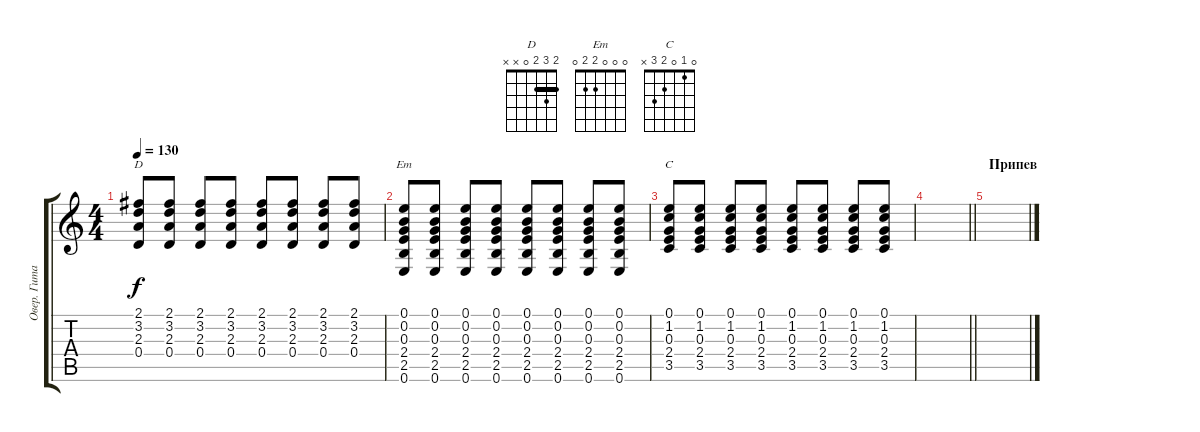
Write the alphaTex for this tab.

\track ("Овер. Гитара" "Овер. Гита") {instrument overdrivenguitar}
\staff {score tabs}
\tuning (E4 B3 G3 D3 A2 E2) {hide}
\chord ("D" 2 3 2 0 x x) {barre 2}
\chord ("Em" 0 0 0 2 2 0)
\chord ("C" 0 1 0 2 3 x)
\ts (4 4)
\tempo 130
\clef g2
\ks c
(2.1 3.2 2.3 0.4).8{ch "D" dy f} (2.1 3.2 2.3 0.4).8 (2.1 3.2 2.3 0.4).8 (2.1 3.2 2.3 0.4).8 (2.1 3.2 2.3 0.4).8 (2.1 3.2 2.3 0.4).8 (2.1 3.2 2.3 0.4).8 (2.1 3.2 2.3 0.4).8 |
(0.1 0.2 0.3 2.4 2.5 0.6).8{ch "Em"} (0.1 0.2 0.3 2.4 2.5 0.6).8 (0.1 0.2 0.3 2.4 2.5 0.6).8 (0.1 0.2 0.3 2.4 2.5 0.6).8 (0.1 0.2 0.3 2.4 2.5 0.6).8 (0.1 0.2 0.3 2.4 2.5 0.6).8 (0.1 0.2 0.3 2.4 2.5 0.6).8 (0.1 0.2 0.3 2.4 2.5 0.6).8 |
(0.1 1.2 0.3 2.4 3.5).8{ch "C"} (0.1 1.2 0.3 2.4 3.5).8 (0.1 1.2 0.3 2.4 3.5).8 (0.1 1.2 0.3 2.4 3.5).8 (0.1 1.2 0.3 2.4 3.5).8 (0.1 1.2 0.3 2.4 3.5).8 (0.1 1.2 0.3 2.4 3.5).8 (0.1 1.2 0.3 2.4 3.5).8 |
\barLineRight lightlight
|
\section ("" "Припев")
